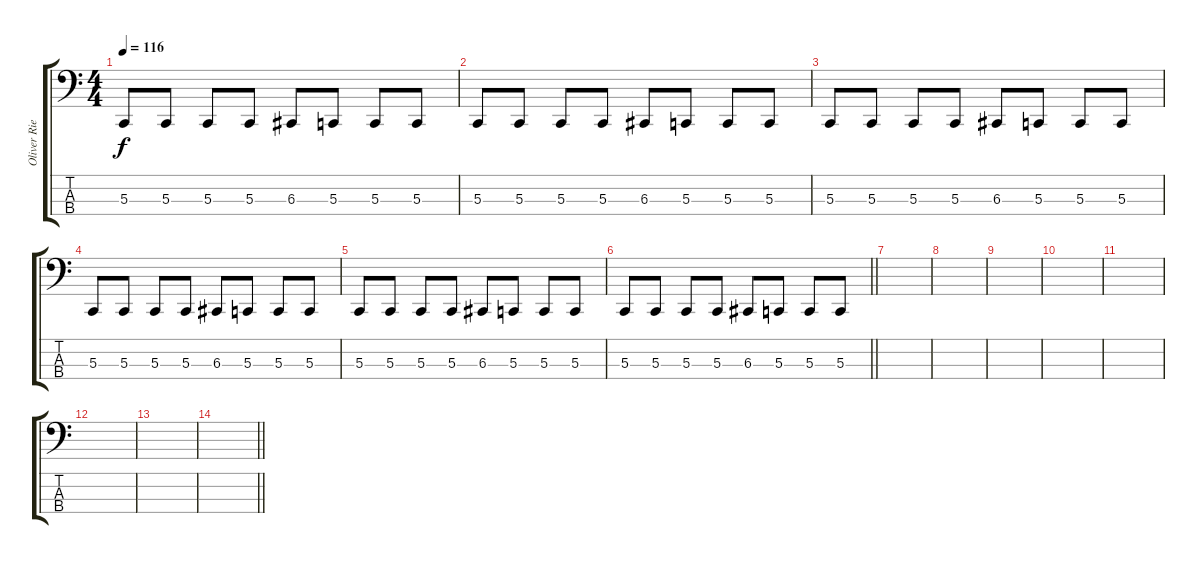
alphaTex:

\track ("Oliver Riedel" "Oliver Rie") {instrument lead8bassandlead}
\staff {score tabs}
\tuning (F2 C2 G1 D1) {hide}
\ts (4 4)
\tempo 116
\clef f4
\ks c
5.3.8{dy f} 5.3.8 5.3.8 5.3.8 6.3.8 5.3.8 5.3.8 5.3.8 |
5.3.8 5.3.8 5.3.8 5.3.8 6.3.8 5.3.8 5.3.8 5.3.8 |
5.3.8 5.3.8 5.3.8 5.3.8 6.3.8 5.3.8 5.3.8 5.3.8 |
5.3.8 5.3.8 5.3.8 5.3.8 6.3.8 5.3.8 5.3.8 5.3.8 |
5.3.8 5.3.8 5.3.8 5.3.8 6.3.8 5.3.8 5.3.8 5.3.8 |
\barLineRight lightlight
5.3.8 5.3.8 5.3.8 5.3.8 6.3.8 5.3.8 5.3.8 5.3.8 |
|
|
|
|
|
|
|
\barLineRight lightlight
